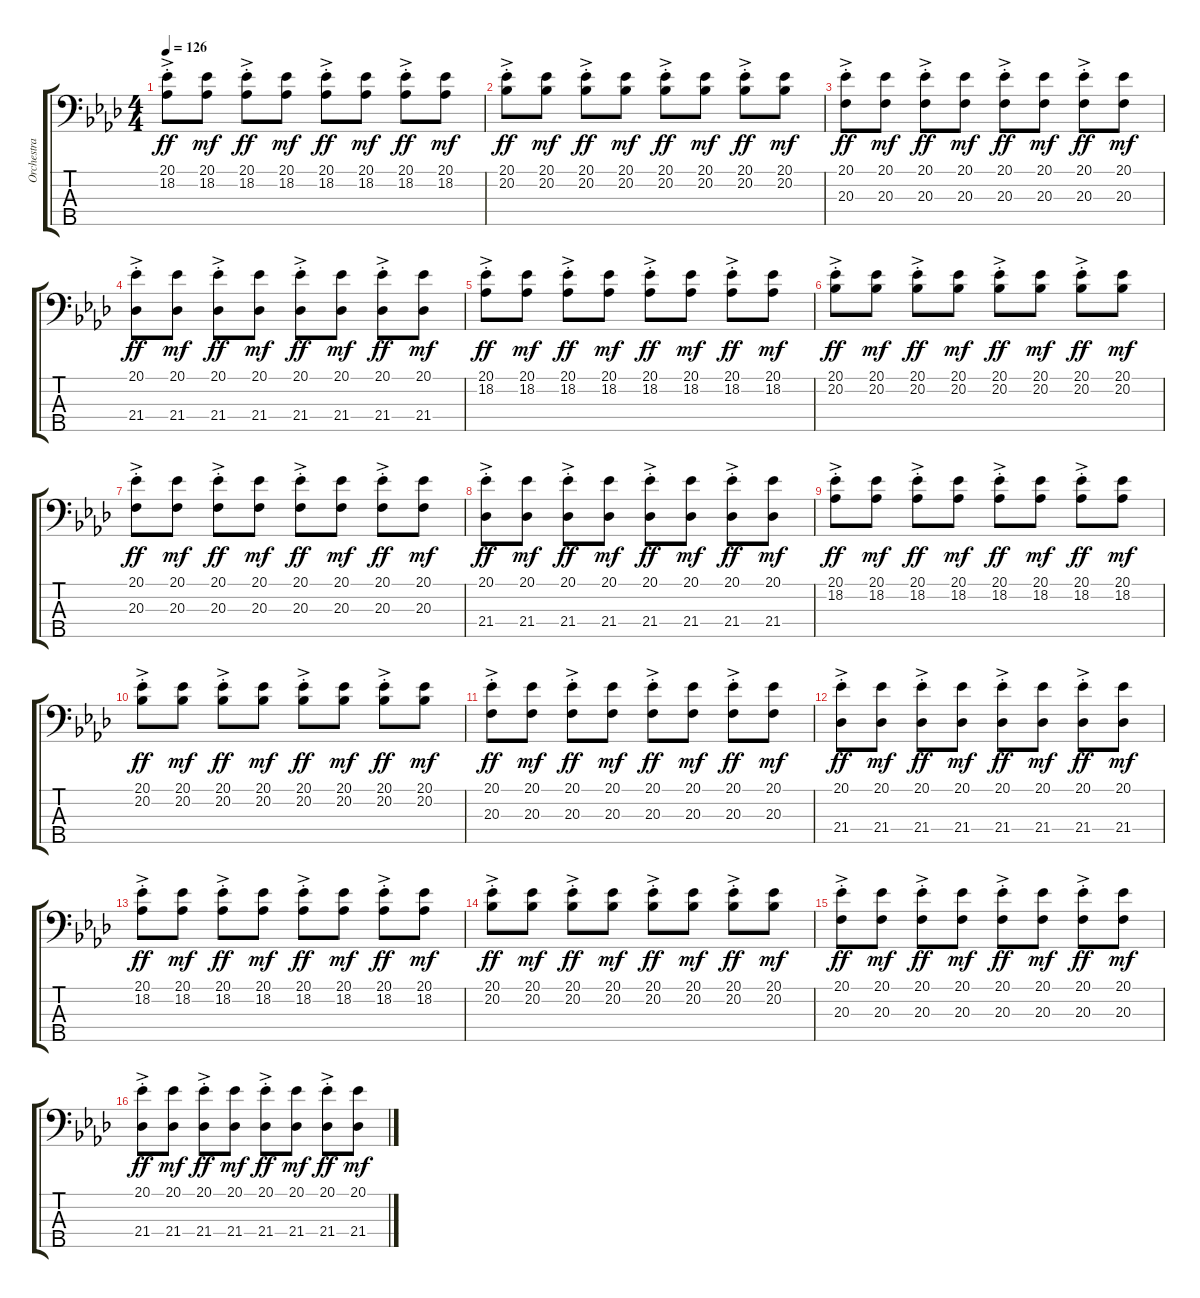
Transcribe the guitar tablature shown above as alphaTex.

\track ("Orchestra" "Orchestra") {instrument stringensemble1}
\staff {score tabs}
\tuning (G2 D2 A1 E1 B0) {hide}
\ts (4 4)
\tempo 126
\clef f4
\ks ab
(20.1{ac st} 18.2{ac st}).8{dy ff} (20.1 18.2).8{dy mf} (20.1{ac st} 18.2{ac st}).8{dy ff} (20.1 18.2).8{dy mf} (20.1{ac st} 18.2{ac st}).8{dy ff} (20.1 18.2).8{dy mf} (20.1{ac st} 18.2{ac st}).8{dy ff} (20.1 18.2).8{dy mf} |
(20.1{ac st} 20.2{ac st}).8{dy ff} (20.1 20.2).8{dy mf} (20.1{ac st} 20.2{ac st}).8{dy ff} (20.1 20.2).8{dy mf} (20.1{ac st} 20.2{ac st}).8{dy ff} (20.1 20.2).8{dy mf} (20.1{ac st} 20.2{ac st}).8{dy ff} (20.1 20.2).8{dy mf} |
(20.1{ac st} 20.3{ac st}).8{dy ff} (20.1 20.3).8{dy mf} (20.1{ac st} 20.3{ac st}).8{dy ff} (20.1 20.3).8{dy mf} (20.1{ac st} 20.3{ac st}).8{dy ff} (20.1 20.3).8{dy mf} (20.1{ac st} 20.3{ac st}).8{dy ff} (20.1 20.3).8{dy mf} |
(20.1{ac st} 21.4{ac st}).8{dy ff} (20.1 21.4).8{dy mf} (20.1{ac st} 21.4{ac st}).8{dy ff} (20.1 21.4).8{dy mf} (20.1{ac st} 21.4{ac st}).8{dy ff} (20.1 21.4).8{dy mf} (20.1{ac st} 21.4{ac st}).8{dy ff} (20.1 21.4).8{dy mf} |
(20.1{ac st} 18.2{ac st}).8{dy ff} (20.1 18.2).8{dy mf} (20.1{ac st} 18.2{ac st}).8{dy ff} (20.1 18.2).8{dy mf} (20.1{ac st} 18.2{ac st}).8{dy ff} (20.1 18.2).8{dy mf} (20.1{ac st} 18.2{ac st}).8{dy ff} (20.1 18.2).8{dy mf} |
(20.1{ac st} 20.2{ac st}).8{dy ff} (20.1 20.2).8{dy mf} (20.1{ac st} 20.2{ac st}).8{dy ff} (20.1 20.2).8{dy mf} (20.1{ac st} 20.2{ac st}).8{dy ff} (20.1 20.2).8{dy mf} (20.1{ac st} 20.2{ac st}).8{dy ff} (20.1 20.2).8{dy mf} |
(20.1{ac st} 20.3{ac st}).8{dy ff} (20.1 20.3).8{dy mf} (20.1{ac st} 20.3{ac st}).8{dy ff} (20.1 20.3).8{dy mf} (20.1{ac st} 20.3{ac st}).8{dy ff} (20.1 20.3).8{dy mf} (20.1{ac st} 20.3{ac st}).8{dy ff} (20.1 20.3).8{dy mf} |
(20.1{ac st} 21.4{ac st}).8{dy ff} (20.1 21.4).8{dy mf} (20.1{ac st} 21.4{ac st}).8{dy ff} (20.1 21.4).8{dy mf} (20.1{ac st} 21.4{ac st}).8{dy ff} (20.1 21.4).8{dy mf} (20.1{ac st} 21.4{ac st}).8{dy ff} (20.1 21.4).8{dy mf} |
(20.1{ac st} 18.2{ac st}).8{dy ff} (20.1 18.2).8{dy mf} (20.1{ac st} 18.2{ac st}).8{dy ff} (20.1 18.2).8{dy mf} (20.1{ac st} 18.2{ac st}).8{dy ff} (20.1 18.2).8{dy mf} (20.1{ac st} 18.2{ac st}).8{dy ff} (20.1 18.2).8{dy mf} |
(20.1{ac st} 20.2{ac st}).8{dy ff} (20.1 20.2).8{dy mf} (20.1{ac st} 20.2{ac st}).8{dy ff} (20.1 20.2).8{dy mf} (20.1{ac st} 20.2{ac st}).8{dy ff} (20.1 20.2).8{dy mf} (20.1{ac st} 20.2{ac st}).8{dy ff} (20.1 20.2).8{dy mf} |
(20.1{ac st} 20.3{ac st}).8{dy ff} (20.1 20.3).8{dy mf} (20.1{ac st} 20.3{ac st}).8{dy ff} (20.1 20.3).8{dy mf} (20.1{ac st} 20.3{ac st}).8{dy ff} (20.1 20.3).8{dy mf} (20.1{ac st} 20.3{ac st}).8{dy ff} (20.1 20.3).8{dy mf} |
(20.1{ac st} 21.4{ac st}).8{dy ff} (20.1 21.4).8{dy mf} (20.1{ac st} 21.4{ac st}).8{dy ff} (20.1 21.4).8{dy mf} (20.1{ac st} 21.4{ac st}).8{dy ff} (20.1 21.4).8{dy mf} (20.1{ac st} 21.4{ac st}).8{dy ff} (20.1 21.4).8{dy mf} |
(20.1{ac st} 18.2{ac st}).8{dy ff} (20.1 18.2).8{dy mf} (20.1{ac st} 18.2{ac st}).8{dy ff} (20.1 18.2).8{dy mf} (20.1{ac st} 18.2{ac st}).8{dy ff} (20.1 18.2).8{dy mf} (20.1{ac st} 18.2{ac st}).8{dy ff} (20.1 18.2).8{dy mf} |
(20.1{ac st} 20.2{ac st}).8{dy ff} (20.1 20.2).8{dy mf} (20.1{ac st} 20.2{ac st}).8{dy ff} (20.1 20.2).8{dy mf} (20.1{ac st} 20.2{ac st}).8{dy ff} (20.1 20.2).8{dy mf} (20.1{ac st} 20.2{ac st}).8{dy ff} (20.1 20.2).8{dy mf} |
(20.1{ac st} 20.3{ac st}).8{dy ff} (20.1 20.3).8{dy mf} (20.1{ac st} 20.3{ac st}).8{dy ff} (20.1 20.3).8{dy mf} (20.1{ac st} 20.3{ac st}).8{dy ff} (20.1 20.3).8{dy mf} (20.1{ac st} 20.3{ac st}).8{dy ff} (20.1 20.3).8{dy mf} |
(20.1{ac st} 21.4{ac st}).8{dy ff} (20.1 21.4).8{dy mf} (20.1{ac st} 21.4{ac st}).8{dy ff} (20.1 21.4).8{dy mf} (20.1{ac st} 21.4{ac st}).8{dy ff} (20.1 21.4).8{dy mf} (20.1{ac st} 21.4{ac st}).8{dy ff} (20.1 21.4).8{dy mf}
